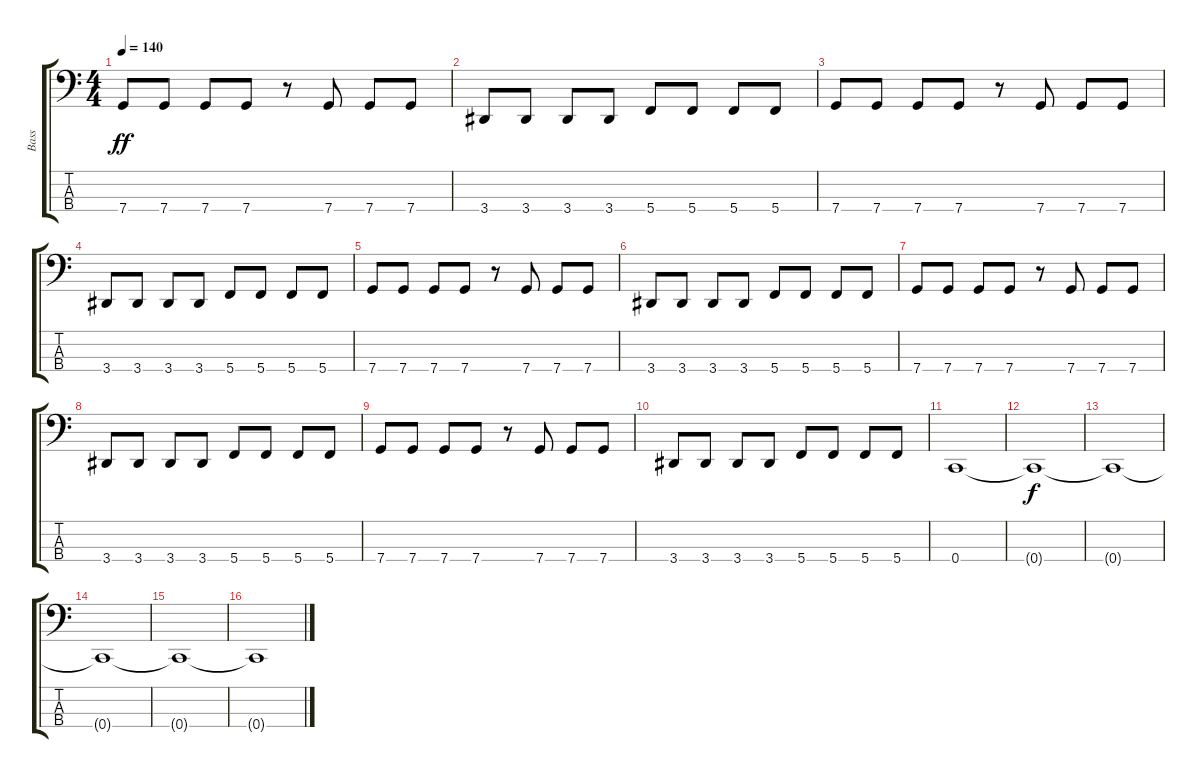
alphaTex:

\track ("Bass" "Bass") {instrument electricbasspick}
\staff {score tabs}
\tuning (F2 C2 G1 C1) {hide}
\ts (4 4)
\tempo 140
\clef f4
\ks c
7.4.8{dy ff} 7.4.8 7.4.8 7.4.8 r.8 7.4.8 7.4.8 7.4.8 |
3.4.8 3.4.8 3.4.8 3.4.8 5.4.8 5.4.8 5.4.8 5.4.8 |
7.4.8 7.4.8 7.4.8 7.4.8 r.8 7.4.8 7.4.8 7.4.8 |
3.4.8 3.4.8 3.4.8 3.4.8 5.4.8 5.4.8 5.4.8 5.4.8 |
7.4.8 7.4.8 7.4.8 7.4.8 r.8 7.4.8 7.4.8 7.4.8 |
3.4.8 3.4.8 3.4.8 3.4.8 5.4.8 5.4.8 5.4.8 5.4.8 |
7.4.8 7.4.8 7.4.8 7.4.8 r.8 7.4.8 7.4.8 7.4.8 |
3.4.8 3.4.8 3.4.8 3.4.8 5.4.8 5.4.8 5.4.8 5.4.8 |
7.4.8 7.4.8 7.4.8 7.4.8 r.8 7.4.8 7.4.8 7.4.8 |
3.4.8 3.4.8 3.4.8 3.4.8 5.4.8 5.4.8 5.4.8 5.4.8 |
0.4.1{volume 12} |
0.4{t}.1{dy f} |
0.4{t}.1 |
0.4{t}.1 |
0.4{t}.1 |
0.4{t}.1
